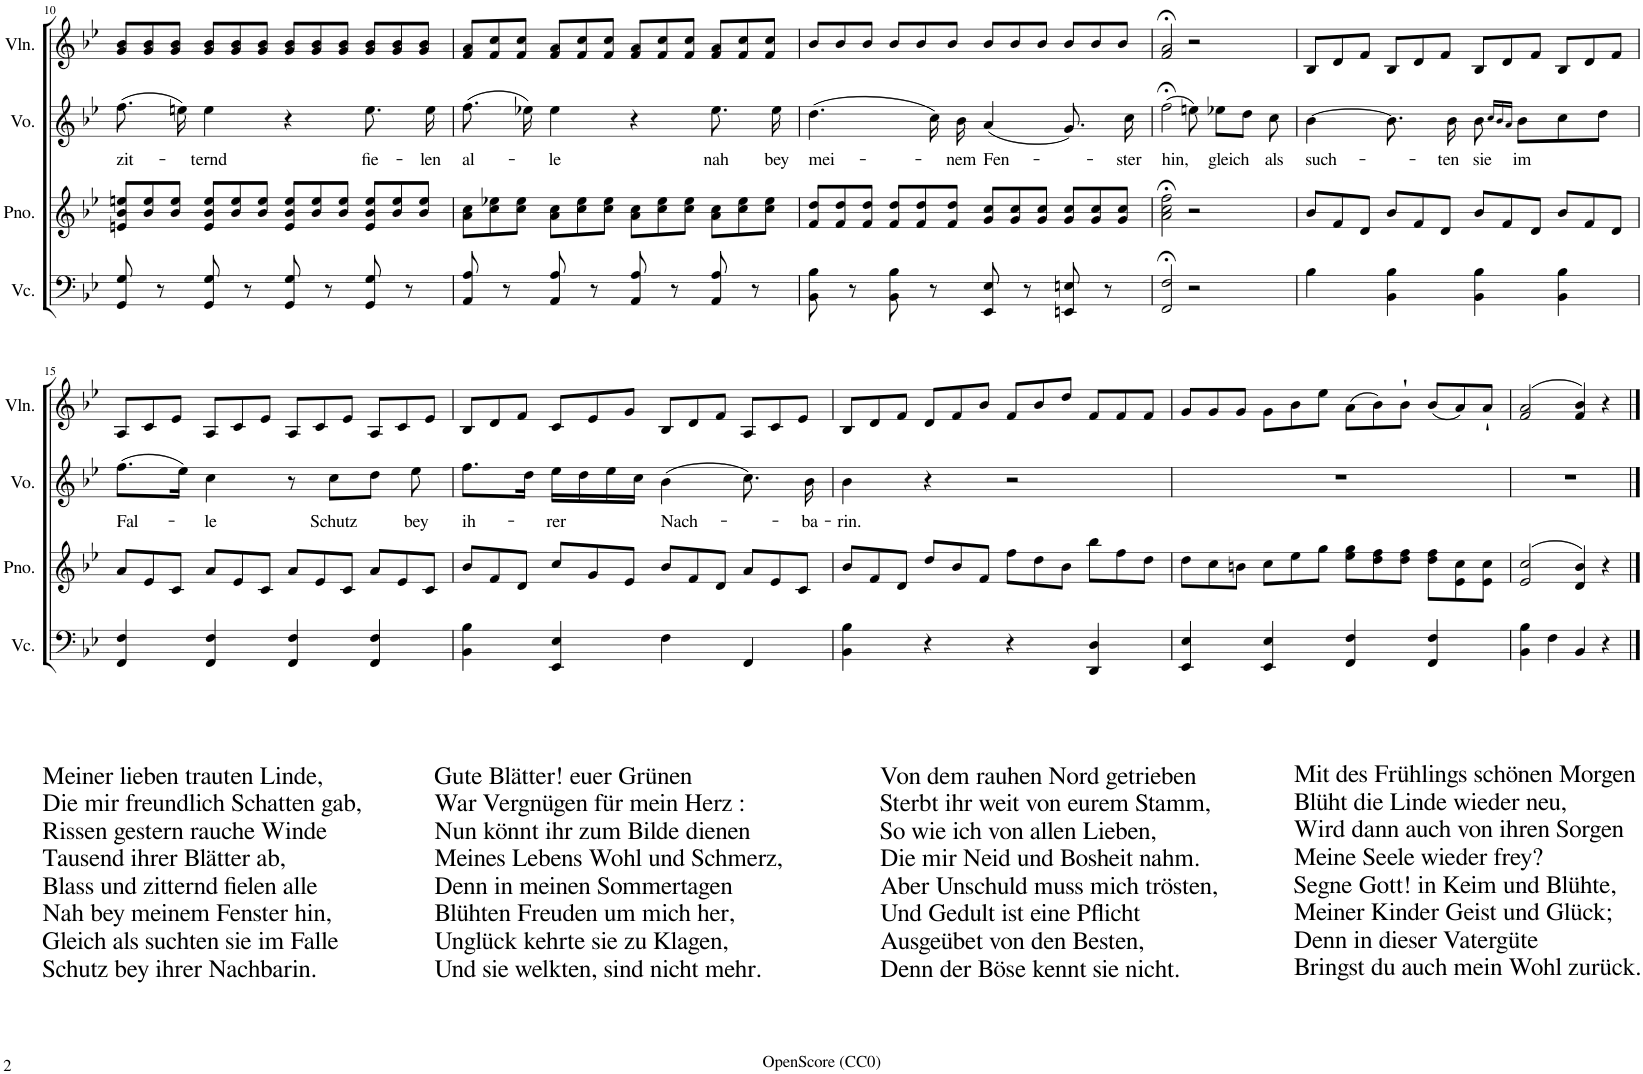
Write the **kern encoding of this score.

**kern	**kern	**kern	**text	**kern
*part4	*part3	*part2	*part2	*part1
*staff4	*staff3	*staff2	*staff2	*staff1
*I"Basso Cello	*I"Cembalo Piano	*I"Canto Voice	*	*I"Violino Violin
*	*I'Pno.	*I'Vo.	*	*I'Vln.
!!LO:PB:g=z
*clefF4	*clefG2	*clefG2	*	*clefG2
*k[b-e-]	*k[b-e-]	*k[b-e-]	*	*k[b-e-]
*M4/4	*M4/4	*M4/4	*	*M4/4
*met(c)	*met(c)	*met(c)	*	*met(c)
*	*Xbrackettup	*	*	*
=10	=10	=10	=10	=10
!	!	!	!LO:LY:b	!
*	*	*	*	*Xbrackettup
8GG/ 8G/	12en/ 12b-/ 12een/L	(8.ff\	zit-	12g/ 12b-/L
.	12b-/ 12ee/	.	.	12g/ 12b-/
8r	.	.	.	.
.	12b-/ 12ee/J	.	.	12g/ 12b-/J
.	.	16een\)	.	.
!	!	!	!LO:LY:b	!
8GG/ 8G/	12e/ 12b-/ 12ee/L	4ee\	-ternd	12g/ 12b-/L
.	12b-/ 12ee/	.	.	12g/ 12b-/
8r	.	.	.	.
.	12b-/ 12ee/J	.	.	12g/ 12b-/J
8GG/ 8G/	12e/ 12b-/ 12ee/L	4r	.	12g/ 12b-/L
.	12b-/ 12ee/	.	.	12g/ 12b-/
8r	.	.	.	.
.	12b-/ 12ee/J	.	.	12g/ 12b-/J
!	!	!	!LO:LY:b	!
8GG/ 8G/	12e/ 12b-/ 12ee/L	8.ee\	fie-	12g/ 12b-/L
.	12b-/ 12ee/	.	.	12g/ 12b-/
8r	.	.	.	.
.	12b-/ 12ee/J	.	.	12g/ 12b-/J
!	!	!	!LO:LY:b	!
.	.	16ee\	-len	.
=11	=11	=11	=11	=11
!	!	!	!LO:LY:b	!
8AA/ 8A/	12a\ 12cc\L	(8.ff\	al-	12f/ 12a/L
.	12cc\ 12ee-X\	.	.	12f/ 12cc/
8r	.	.	.	.
.	12cc\ 12ee-\J	.	.	12f/ 12cc/J
.	.	16ee-X\)	.	.
!	!	!	!LO:LY:b	!
8AA/ 8A/	12a\ 12cc\L	4ee-\	-le	12f/ 12a/L
.	12cc\ 12ee-\	.	.	12f/ 12cc/
8r	.	.	.	.
.	12cc\ 12ee-\J	.	.	12f/ 12cc/J
8AA/ 8A/	12a\ 12cc\L	4r	.	12f/ 12a/L
.	12cc\ 12ee-\	.	.	12f/ 12cc/
8r	.	.	.	.
.	12cc\ 12ee-\J	.	.	12f/ 12cc/J
!	!	!	!LO:LY:b	!
8AA/ 8A/	12a\ 12cc\L	8.ee-\	nah	12f/ 12a/L
.	12cc\ 12ee-\	.	.	12f/ 12cc/
8r	.	.	.	.
.	12cc\ 12ee-\J	.	.	12f/ 12cc/J
!	!	!	!LO:LY:b	!
.	.	16ee-\	bey	.
=12	=12	=12	=12	=12
!	!	!	!LO:LY:b	!
8BB-\ 8B-\	12f/ 12dd/L	(4.dd\	mei-	12b-/L
.	12f/ 12dd/	.	.	12b-/
8r	.	.	.	.
.	12f/ 12dd/J	.	.	12b-/J
8BB-\ 8B-\	12f/ 12dd/L	.	.	12b-/L
.	12f/ 12dd/	.	.	12b-/
8r	.	16cc\)	.	.
.	12f/ 12dd/J	.	.	12b-/J
!	!	!	!LO:LY:b	!
.	.	16b-\	-nem	.
!	!	!	!LO:LY:b	!
8EE-/ 8E-/	12g/ 12cc/L	(<4a/	Fen-	12b-/L
.	12g/ 12cc/	.	.	12b-/
8r	.	.	.	.
.	12g/ 12cc/J	.	.	12b-/J
8EEn/ 8En/	12g/ 12cc/L	8.g/)	.	12b-/L
.	12g/ 12cc/	.	.	12b-/
8r	.	.	.	.
.	12g/ 12cc/J	.	.	12b-/J
!	!	!	!LO:LY:b	!
.	.	16cc\	-ster	.
=13	=13	=13	=13	=13
!	!	!	!LO:LY:b	!
2FF/;< 2F/;<	2a\;< 2cc\;< 2ff\;<	(2ff;<\	hin,	2f/;< 2a/;<
2r	2r	8een\)	.	2r
!	!	!	!LO:LY:b	!
.	.	8ee-X\L	gleich	.
.	.	8dd\J	.	.
!	!	!	!LO:LY:b	!
.	.	8cc\	als	.
=14	=14	=14	=14	=14
!	!	!	!LO:LY:b	!
4B-\	12b-/L	[4b-\	such-	12B-/L
.	12f/	.	.	12d/
.	12d/J	.	.	12f/J
4BB-\ 4B-\	12b-/L	8.b-\]	.	12B-/L
.	12f/	.	.	12d/
.	12d/J	.	.	12f/J
!	!	!	!LO:LY:b	!
.	.	16b-\	-ten	.
!	!	!	!LO:LY:b	!
4BB-\ 4B-\	12b-/L	8b-\	sie	12B-/L
.	12f/	.	.	12d/
.	.	16qcc/LL	.	.
.	.	16qb-/	.	.
.	.	16qa/JJ	.	.
!	!	!	!LO:LY:b	!
.	.	8b-\L	im	.
.	12d/J	.	.	12f/J
4BB-\ 4B-\	12b-/L	8cc\	.	12B-/L
.	12f/	.	.	12d/
.	.	8dd\J	.	.
.	12d/J	.	.	12f/J
!!LO:LB:g=z
=15	=15	=15	=15	=15
!	!	!	!LO:LY:b	!
4FF/ 4F/	12a/L	(8.ff\L	Fal-	12A/L
.	12e-/	.	.	12c/
.	12c/J	.	.	12e-/J
.	.	16ee-\Jk)	.	.
!	!	!	!LO:LY:b	!
4FF/ 4F/	12a/L	4cc\	-le	12A/L
.	12e-/	.	.	12c/
.	12c/J	.	.	12e-/J
4FF/ 4F/	12a/L	8r	.	12A/L
.	12e-/	.	.	12c/
!	!	!	!LO:LY:b	!
.	.	8cc\L	Schutz	.
.	12c/J	.	.	12e-/J
4FF/ 4F/	12a/L	8dd\J	.	12A/L
.	12e-/	.	.	12c/
!	!	!	!LO:LY:b	!
.	.	8ee-\	bey	.
.	12c/J	.	.	12e-/J
=16	=16	=16	=16	=16
!	!	!	!LO:LY:b	!
4BB-\ 4B-\	12b-/L	8.ff\L	ih-	12B-/L
.	12f/	.	.	12d/
.	12d/J	.	.	12f/J
.	.	16dd\Jk	.	.
!	!	!	!LO:LY:b	!
4EE-/ 4E-/	12cc/L	16ee-\LL	-rer	12c/L
.	.	16dd\	.	.
.	12g/	.	.	12e-/
.	.	16ee-\	.	.
.	12e-/J	.	.	12g/J
.	.	16cc\JJ	.	.
!	!	!	!LO:LY:b	!
4F\	12b-/L	(4b-\	Nach-	12B-/L
.	12f/	.	.	12d/
.	12d/J	.	.	12f/J
4FF/	12a/L	8.cc\)	.	12A/L
.	12e-/	.	.	12c/
.	12c/J	.	.	12e-/J
!	!	!	!LO:LY:b	!
.	.	16b-\	-ba-	.
=17	=17	=17	=17	=17
!	!	!	!LO:LY:b	!
4BB-\ 4B-\	12b-/L	4b-\	-rin.	12B-/L
.	12f/	.	.	12d/
.	12d/J	.	.	12f/J
4r	12dd/L	4r	.	12d/L
.	12b-/	.	.	12f/
.	12f/J	.	.	12b-/J
4r	12ff\L	2r	.	12f/L
.	12dd\	.	.	12b-/
.	12b-\J	.	.	12dd/J
4DD/ 4D/	12bb-\L	.	.	12f/L
.	12ff\	.	.	12f/
.	12dd\J	.	.	12f/J
=18	=18	=18	=18	=18
4EE-/ 4E-/	12dd\L	1r	.	12g/L
.	12cc\	.	.	12g/
.	12bn\J	.	.	12g/J
4EE-/ 4E-/	12cc\L	.	.	12g\L
.	12ee-\	.	.	12b-\
.	12gg\J	.	.	12ee-\J
4FF/ 4F/	12ee-\ 12gg\L	.	.	(12a\L
.	12dd\ 12ff\	.	.	12b-\)
.	12dd\ 12ff\J	.	.	12b-`\J
4FF/ 4F/	12dd\ 12ff\L	.	.	(12b-/L
.	12e-\ 12cc\	.	.	12a/)
.	12e-\ 12cc\J	.	.	12a`/J
=19	=19	=19	=19	=19
4BB-\ 4B-\	(>2e-/ 2cc/	1r	.	(>2f/ 2a/
4F\	.	.	.	.
4BB-/	4d/ 4b-/)	.	.	4f/ 4b-/)
4r	4r	.	.	4r
==	==	==	==	==
*-	*-	*-	*-	*-
